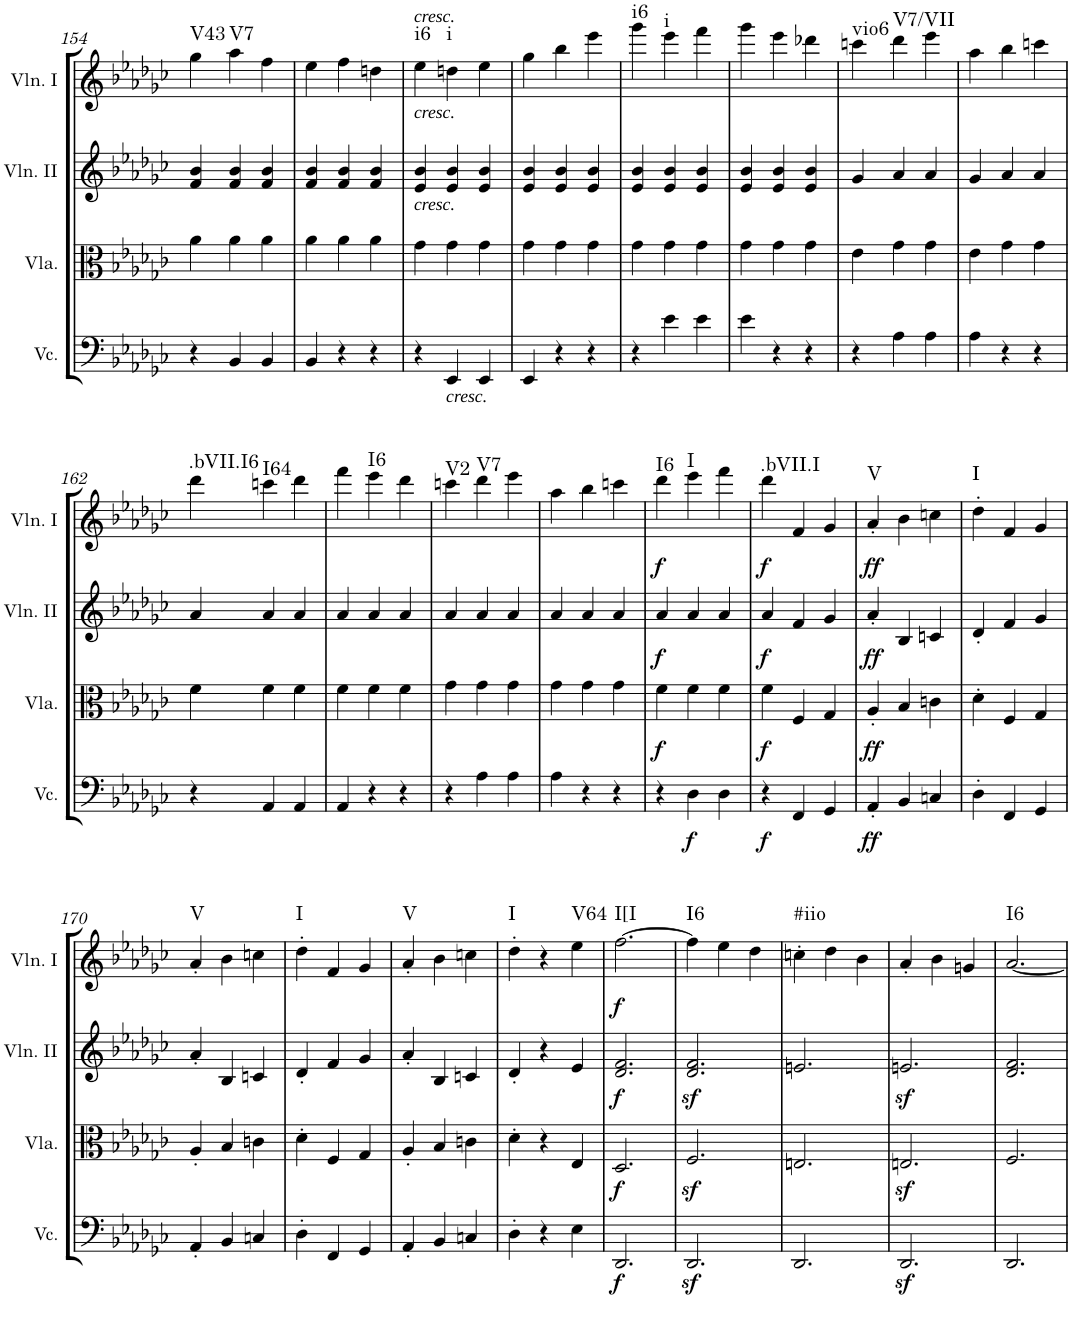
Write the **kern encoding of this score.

**kern	**dynam	**kern	**dynam	**kern	**dynam	**kern	**dynam	**harte
*part4	*part4	*part3	*part3	*part2	*part2	*part1	*part1	*part1
*staff4	*staff4	*staff3	*staff3	*staff2	*staff2	*staff1	*staff1	*
*I"Violoncello	*	*I"Viola	*	*I"Violin II	*	*I"Violin I	*	*
*I'Vc.	*	*I'Vla.	*	*I'Vln. II	*	*I'Vln. I	*	*
!!LO:PB:g=z
*clefF4	*	*clefC3	*	*clefG2	*	*clefG2	*	*
*k[b-e-a-d-g-c-]	*	*k[b-e-a-d-g-c-]	*	*k[b-e-a-d-g-c-]	*	*k[b-e-a-d-g-c-]	*	*
*e-:	*	*e-:	*	*e-:	*	*e-:	*	*
*M3/4	*	*M3/4	*	*M3/4	*	*M3/4	*	*
=154	=154	=154	=154	=154	=154	=154	=154	=154
!	!	!	!	!	!	!	!	!LO:H:kt=V43
4r	.	4a-\	.	4f/ 4b-/	.	4gg-\	.	N
!	!	!	!	!	!	!	!	!LO:H:kt=V7
4BB-/	.	4a-\	.	4f/ 4b-/	.	4aa-\	.	N
4BB-/	.	4a-\	.	4f/ 4b-/	.	4ff\	.	.
=155	=155	=155	=155	=155	=155	=155	=155	=155
4BB-/	.	4a-\	.	4f/ 4b-/	.	4ee-\	.	.
4r	.	4a-\	.	4f/ 4b-/	.	4ff\	.	.
4r	.	4a-\	.	4f/ 4b-/	.	4ddn\	.	.
=156	=156	=156	=156	=156	=156	=156	=156	=156
!	!	!	!	!	!	!LO:TX:a:i:t=cresc.	!	!
!	!	!	!	!LO:TX:a:i:t=cresc.	!	!	!	!
!	!	!LO:TX:a:i:t=cresc.	!	!	!	!	!	!LO:H:kt=i6
4r	.	4g-\	.	4e-/ 4b-/	.	4ee-\	.	N
!LO:TX:b:i:t=cresc.	!	!	!	!	!	!	!	!LO:H:kt=i
4EE-/	.	4g-\	.	4e-/ 4b-/	.	4ddn\	.	N
4EE-/	.	4g-\	.	4e-/ 4b-/	.	4ee-\	.	.
=157	=157	=157	=157	=157	=157	=157	=157	=157
4EE-/	.	4g-\	.	4e-/ 4b-/	.	4gg-\	.	.
4r	.	4g-\	.	4e-/ 4b-/	.	4bb-\	.	.
4r	.	4g-\	.	4e-/ 4b-/	.	4eee-\	.	.
=158	=158	=158	=158	=158	=158	=158	=158	=158
!	!	!	!	!	!	!	!	!LO:H:kt=i6
4r	.	4g-\	.	4e-/ 4b-/	.	4ggg-\	.	N
!	!	!	!	!	!	!	!	!LO:H:kt=i
4e-\	.	4g-\	.	4e-/ 4b-/	.	4eee-\	.	N
4e-\	.	4g-\	.	4e-/ 4b-/	.	4fff\	.	.
=159	=159	=159	=159	=159	=159	=159	=159	=159
4e-\	.	4g-\	.	4e-/ 4b-/	.	4ggg-\	.	.
4r	.	4g-\	.	4e-/ 4b-/	.	4eee-\	.	.
4r	.	4g-\	.	4e-/ 4b-/	.	4ddd-X\	.	.
=160	=160	=160	=160	=160	=160	=160	=160	=160
!	!	!	!	!	!	!	!	!LO:H:kt=vio6
4r	.	4e-\	.	4g-/	.	4cccn\	.	N
!	!	!	!	!	!	!	!	!LO:H:kt=V7/VII
4A-\	.	4g-\	.	4a-/	.	4ddd-\	.	N
4A-\	.	4g-\	.	4a-/	.	4eee-\	.	.
=161	=161	=161	=161	=161	=161	=161	=161	=161
4A-\	.	4e-\	.	4g-/	.	4aa-\	.	.
4r	.	4g-\	.	4a-/	.	4bb-\	.	.
4r	.	4g-\	.	4a-/	.	4cccn\	.	.
!!LO:LB:g=z
=162	=162	=162	=162	=162	=162	=162	=162	=162
!	!	!	!	!	!	!	!	!LO:H:kt=.bVII.I6
4r	.	4f\	.	4a-/	.	4ddd-\	.	N
!	!	!	!	!	!	!	!	!LO:H:kt=I64
4AA-/	.	4f\	.	4a-/	.	4cccn\	.	N
4AA-/	.	4f\	.	4a-/	.	4ddd-\	.	.
=163	=163	=163	=163	=163	=163	=163	=163	=163
4AA-/	.	4f\	.	4a-/	.	4fff\	.	.
!	!	!	!	!	!	!	!	!LO:H:kt=I6
4r	.	4f\	.	4a-/	.	4eee-\	.	N
4r	.	4f\	.	4a-/	.	4ddd-\	.	.
=164	=164	=164	=164	=164	=164	=164	=164	=164
!	!	!	!	!	!	!	!	!LO:H:kt=V2
4r	.	4g-\	.	4a-/	.	4cccn\	.	N
!	!	!	!	!	!	!	!	!LO:H:kt=V7
4A-\	.	4g-\	.	4a-/	.	4ddd-\	.	N
4A-\	.	4g-\	.	4a-/	.	4eee-\	.	.
=165	=165	=165	=165	=165	=165	=165	=165	=165
4A-\	.	4g-\	.	4a-/	.	4aa-\	.	.
4r	.	4g-\	.	4a-/	.	4bb-\	.	.
4r	.	4g-\	.	4a-/	.	4cccn\	.	.
=166	=166	=166	=166	=166	=166	=166	=166	=166
!	!	!	!LO:DY:b	!	!LO:DY:b	!	!LO:DY:b	!LO:H:kt=I6
4r	.	4f\	f	4a-/	f	4ddd-\	f	N
!	!LO:DY:b	!	!	!	!	!	!	!LO:H:kt=I
4D-\	f	4f\	.	4a-/	.	4eee-\	.	N
4D-\	.	4f\	.	4a-/	.	4fff\	.	.
=167	=167	=167	=167	=167	=167	=167	=167	=167
!	!LO:DY:b	!	!LO:DY:b	!	!LO:DY:b	!	!LO:DY:b	!LO:H:kt=.bVII.I
4r	f	4f\	f	4a-/	f	4ddd-\	f	N
4FF/	.	4F/	.	4f/	.	4f/	.	.
4GG-/	.	4G-/	.	4g-/	.	4g-/	.	.
=168	=168	=168	=168	=168	=168	=168	=168	=168
!	!LO:DY:b	!	!LO:DY:b	!	!LO:DY:b	!	!LO:DY:b	!LO:H:kt=V
4AA-'/	ff	4A-'/	ff	4a-'/	ff	4a-'/	ff	N
4BB-/	.	4B-/	.	4B-/	.	4b-\	.	.
4Cn/	.	4cn\	.	4cn/	.	4ccn\	.	.
=169	=169	=169	=169	=169	=169	=169	=169	=169
!	!	!	!	!	!	!	!	!LO:H:kt=I
4D-'\	.	4d-'\	.	4d-'/	.	4dd-'\	.	N
4FF/	.	4F/	.	4f/	.	4f/	.	.
4GG-/	.	4G-/	.	4g-/	.	4g-/	.	.
!!LO:LB:g=z
=170	=170	=170	=170	=170	=170	=170	=170	=170
!	!	!	!	!	!	!	!	!LO:H:kt=V
4AA-'/	.	4A-'/	.	4a-'/	.	4a-'/	.	N
4BB-/	.	4B-/	.	4B-/	.	4b-\	.	.
4Cn/	.	4cn\	.	4cn/	.	4ccn\	.	.
=171	=171	=171	=171	=171	=171	=171	=171	=171
!	!	!	!	!	!	!	!	!LO:H:kt=I
4D-'\	.	4d-'\	.	4d-'/	.	4dd-'\	.	N
4FF/	.	4F/	.	4f/	.	4f/	.	.
4GG-/	.	4G-/	.	4g-/	.	4g-/	.	.
=172	=172	=172	=172	=172	=172	=172	=172	=172
!	!	!	!	!	!	!	!	!LO:H:kt=V
4AA-'/	.	4A-'/	.	4a-'/	.	4a-'/	.	N
4BB-/	.	4B-/	.	4B-/	.	4b-\	.	.
4Cn/	.	4cn\	.	4cn/	.	4ccn\	.	.
=173	=173	=173	=173	=173	=173	=173	=173	=173
!	!	!	!	!	!	!	!	!LO:H:kt=I
4D-'\	.	4d-'\	.	4d-'/	.	4dd-'\	.	N
4r	.	4r	.	4r	.	4r	.	.
!	!	!	!	!	!	!	!	!LO:H:kt=V64
4E-\	.	4E-/	.	4e-/	.	4ee-\	.	N
=174	=174	=174	=174	=174	=174	=174	=174	=174
!	!LO:DY:b	!	!LO:DY:b	!	!LO:DY:b	!	!LO:DY:b	!LO:H:kt=I[I
2.DD-/	f	2.D-/	f	2.d-/ 2.f/	f	[2.ff\	f	N
=175	=175	=175	=175	=175	=175	=175	=175	=175
!	!	!	!	!	!	!	!	!LO:H:kt=I6
2.DD-z</	.	2.Fz</	.	2.d-/z< 2.f/z<	.	4ff\]	.	N
.	.	.	.	.	.	4ee-\	.	.
.	.	.	.	.	.	4dd-\	.	.
=176	=176	=176	=176	=176	=176	=176	=176	=176
!	!	!	!	!	!	!	!	!LO:H:kt=#iio
2.DD-/	.	2.En/	.	2.en/	.	4ccn'\	.	N
.	.	.	.	.	.	4dd-\	.	.
.	.	.	.	.	.	4b-\	.	.
=177	=177	=177	=177	=177	=177	=177	=177	=177
2.DD-z</	.	2.Enz</	.	2.enz</	.	4a-'/	.	.
.	.	.	.	.	.	4b-\	.	.
.	.	.	.	.	.	4gn/	.	.
=178	=178	=178	=178	=178	=178	=178	=178	=178
!	!	!	!	!	!	!	!	!LO:H:kt=I6
2.DD-/	.	2.F/	.	2.d-/ 2.f/	.	[2.a-/	.	N
=	=	=	=	=	=	=	=	=
*-	*-	*-	*-	*-	*-	*-	*-	*-
